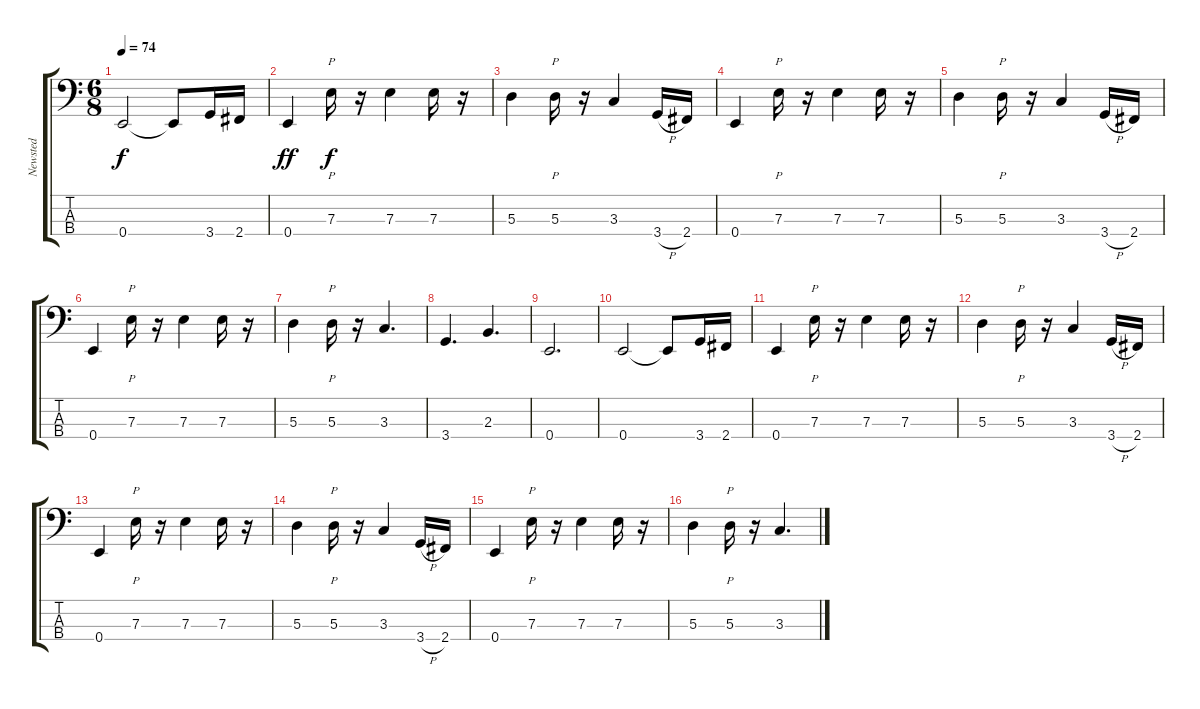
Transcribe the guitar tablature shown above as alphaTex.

\track ("Newsted" "Newsted") {instrument electricbassfinger}
\staff {score tabs}
\tuning (G2 D2 A1 E1) {hide}
\ts (6 8)
\tempo 74
\clef f4
\ks c
0.4.2{dy f} 0.4{t}.8 3.4.16 2.4.16 |
0.4.4{dy ff} 7.3.16{p dy f} r.16 7.3.4 7.3.16 r.16 |
5.3.4 5.3.16{p} r.16 3.3.4 3.4{h}.16 2.4.16 |
0.4.4 7.3.16{p} r.16 7.3.4 7.3.16 r.16 |
5.3.4 5.3.16{p} r.16 3.3.4 3.4{h}.16 2.4.16 |
0.4.4 7.3.16{p} r.16 7.3.4 7.3.16 r.16 |
5.3.4 5.3.16{p} r.16 3.3.4{d} |
3.4.4{d} 2.3.4{d} |
0.4.2{d} |
0.4.2 0.4{t}.8 3.4.16 2.4.16 |
0.4.4 7.3.16{p} r.16 7.3.4 7.3.16 r.16 |
5.3.4 5.3.16{p} r.16 3.3.4 3.4{h}.16 2.4.16 |
0.4.4 7.3.16{p} r.16 7.3.4 7.3.16 r.16 |
5.3.4 5.3.16{p} r.16 3.3.4 3.4{h}.16 2.4.16 |
0.4.4 7.3.16{p} r.16 7.3.4 7.3.16 r.16 |
5.3.4 5.3.16{p} r.16 3.3.4{d}
